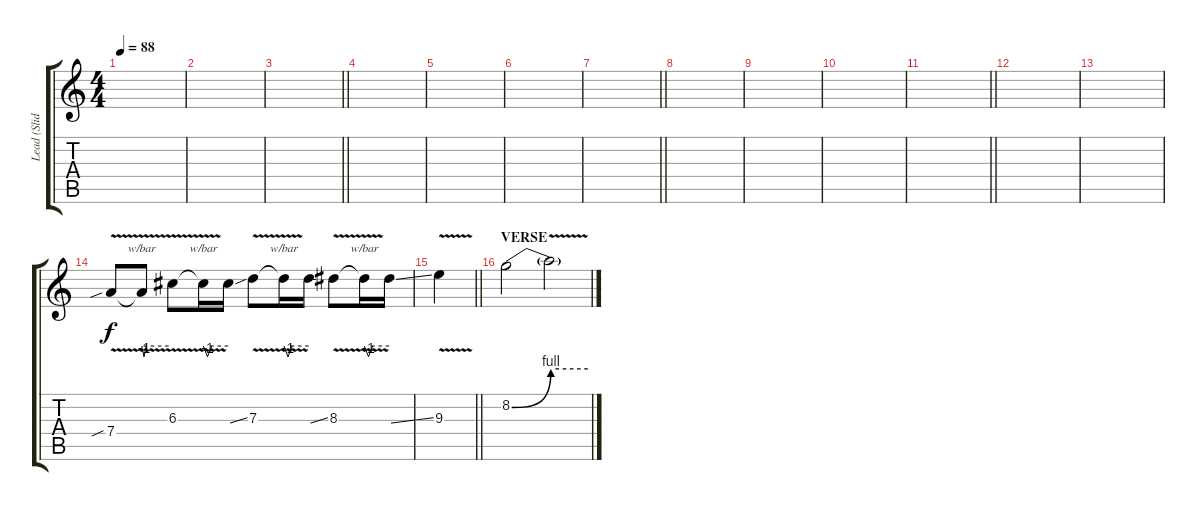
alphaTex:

\track ("Lead (Slide)" "Lead (Slid") {instrument overdrivenguitar}
\staff {score tabs}
\tuning (E4 B3 G3 D3 A2 E2) {hide}
\ts (4 4)
\tempo 88
\clef g2
\ks c
|
|
\barLineRight lightlight
|
|
|
|
\barLineRight lightlight
|
|
|
|
\barLineRight lightlight
|
|
|
7.4{v sib}.8 7.4{t}.8{tbe (custom default 0 0 5 -4 10 0 60 0)} 6.3{v}.8 6.3{t}.16{tbe (custom default 0 0 10 -4 20 0 60 0)} 6.3{ss t}.16 7.3{v}.8 7.3{t}.16{tbe (custom default 0 0 10 -4 20 0 60 0)} 7.3{ss t}.16 8.3{v}.8 8.3{t}.16{tbe (custom default 0 0 10 -4 20 0 60 0)} 8.3{ss t}.16 |
\barLineRight lightlight
9.3{v}.4 |
\section ("" "VERSE")
8.2{be (bend 0 0 60 4)}.2 8.2{be (hold 0 4 60 4) v t}.2
